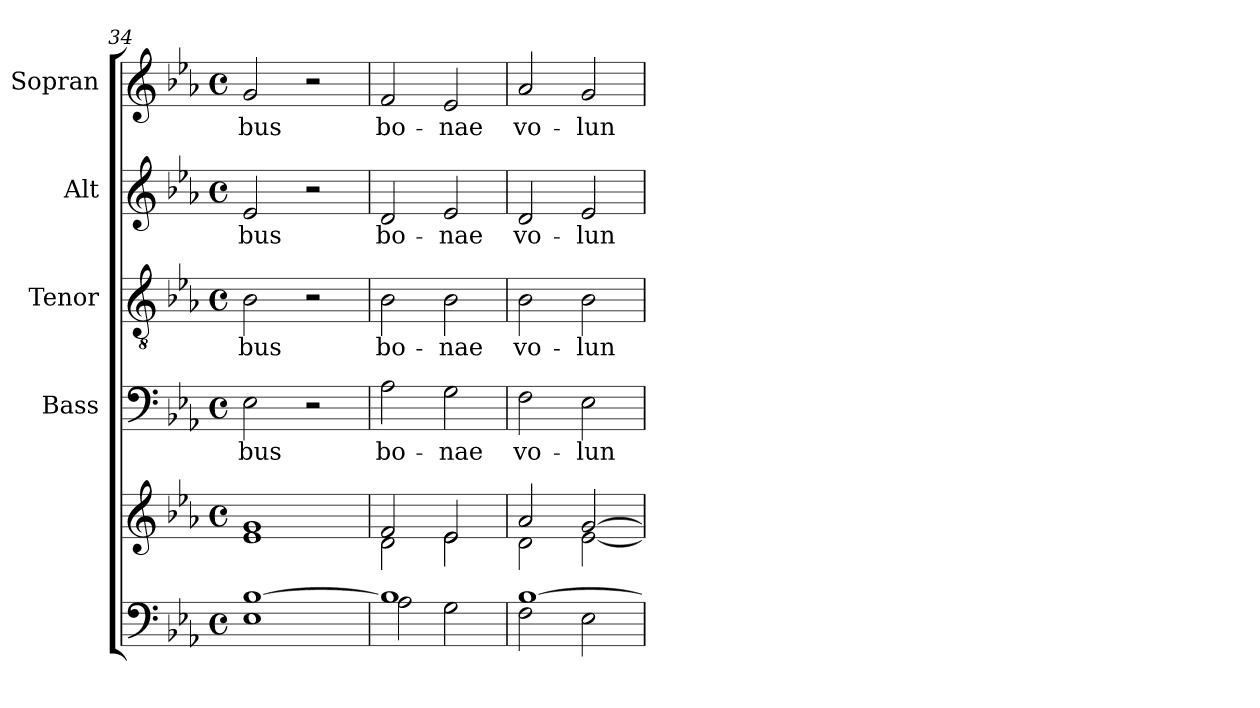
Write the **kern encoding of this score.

**kern	**kern	**kern	**text	**kern	**text	**kern	**text	**kern	**text
*part5	*part5	*part4	*part4	*part3	*part3	*part2	*part2	*part1	*part1
*staff6	*staff5	*staff4	*staff4	*staff3	*staff3	*staff2	*staff2	*staff1	*staff1
*	*	*I"Bass	*	*I"Tenor	*	*I"Alt	*	*I"Sopran	*
*	*	*I'B.	*	*I'T.	*	*I'A.	*	*I'S.	*
*clefF4	*clefG2	*clefF4	*	*clefGv2	*	*clefG2	*	*clefG2	*
*k[b-e-a-]	*k[b-e-a-]	*k[b-e-a-]	*	*k[b-e-a-]	*	*k[b-e-a-]	*	*k[b-e-a-]	*
*E-:	*E-:	*E-:	*	*E-:	*	*E-:	*	*E-:	*
*M4/4	*M4/4	*M4/4	*	*M4/4	*	*M4/4	*	*M4/4	*
*met(c)	*met(c)	*met(c)	*	*met(c)	*	*met(c)	*	*met(c)	*
=34	=34	=34	=34	=34	=34	=34	=34	=34	=34
*^	*^	*	*	*	*	*	*	*	*
!	!	!	!	!	!LO:LY:b	!	!LO:LY:b	!	!LO:LY:b	!	!LO:LY:b
[>1B-	1E-	1g	1e-	2E-\	-bus	2B-\	-bus	2e-/	-bus	2g/	-bus
.	.	.	.	2r	.	2r	.	2r	.	2r	.
=35	=35	=35	=35	=35	=35	=35	=35	=35	=35	=35	=35
!	!	!	!	!	!LO:LY:b	!	!LO:LY:b	!	!LO:LY:b	!	!LO:LY:b
1B-]	2A-\	2f/	2d\	2A-\	bo-	2B-\	bo-	2d/	bo-	2f/	bo-
!	!	!	!	!	!LO:LY:b	!	!LO:LY:b	!	!LO:LY:b	!	!LO:LY:b
.	2G\	2e-/	2e-\	2G\	-nae	2B-\	-nae	2e-/	-nae	2e-/	-nae
=36	=36	=36	=36	=36	=36	=36	=36	=36	=36	=36	=36
!	!	!	!	!	!LO:LY:b	!	!LO:LY:b	!	!LO:LY:b	!	!LO:LY:b
[>1B-	2F\	2a-/	2d\	2F\	vo-	2B-\	vo-	2d/	vo-	2a-/	vo-
!	!	!	!	!	!LO:LY:b	!	!LO:LY:b	!	!LO:LY:b	!	!LO:LY:b
.	2E-\	[>2g/	[<2e-\	2E-\	-lun-	2B-\	-lun-	2e-/	-lun-	2g/	-lun-
*v	*v	*	*	*	*	*	*	*	*	*	*
*	*v	*v	*	*	*	*	*	*	*	*
=	=	=	=	=	=	=	=	=	=
*-	*-	*-	*-	*-	*-	*-	*-	*-	*-
